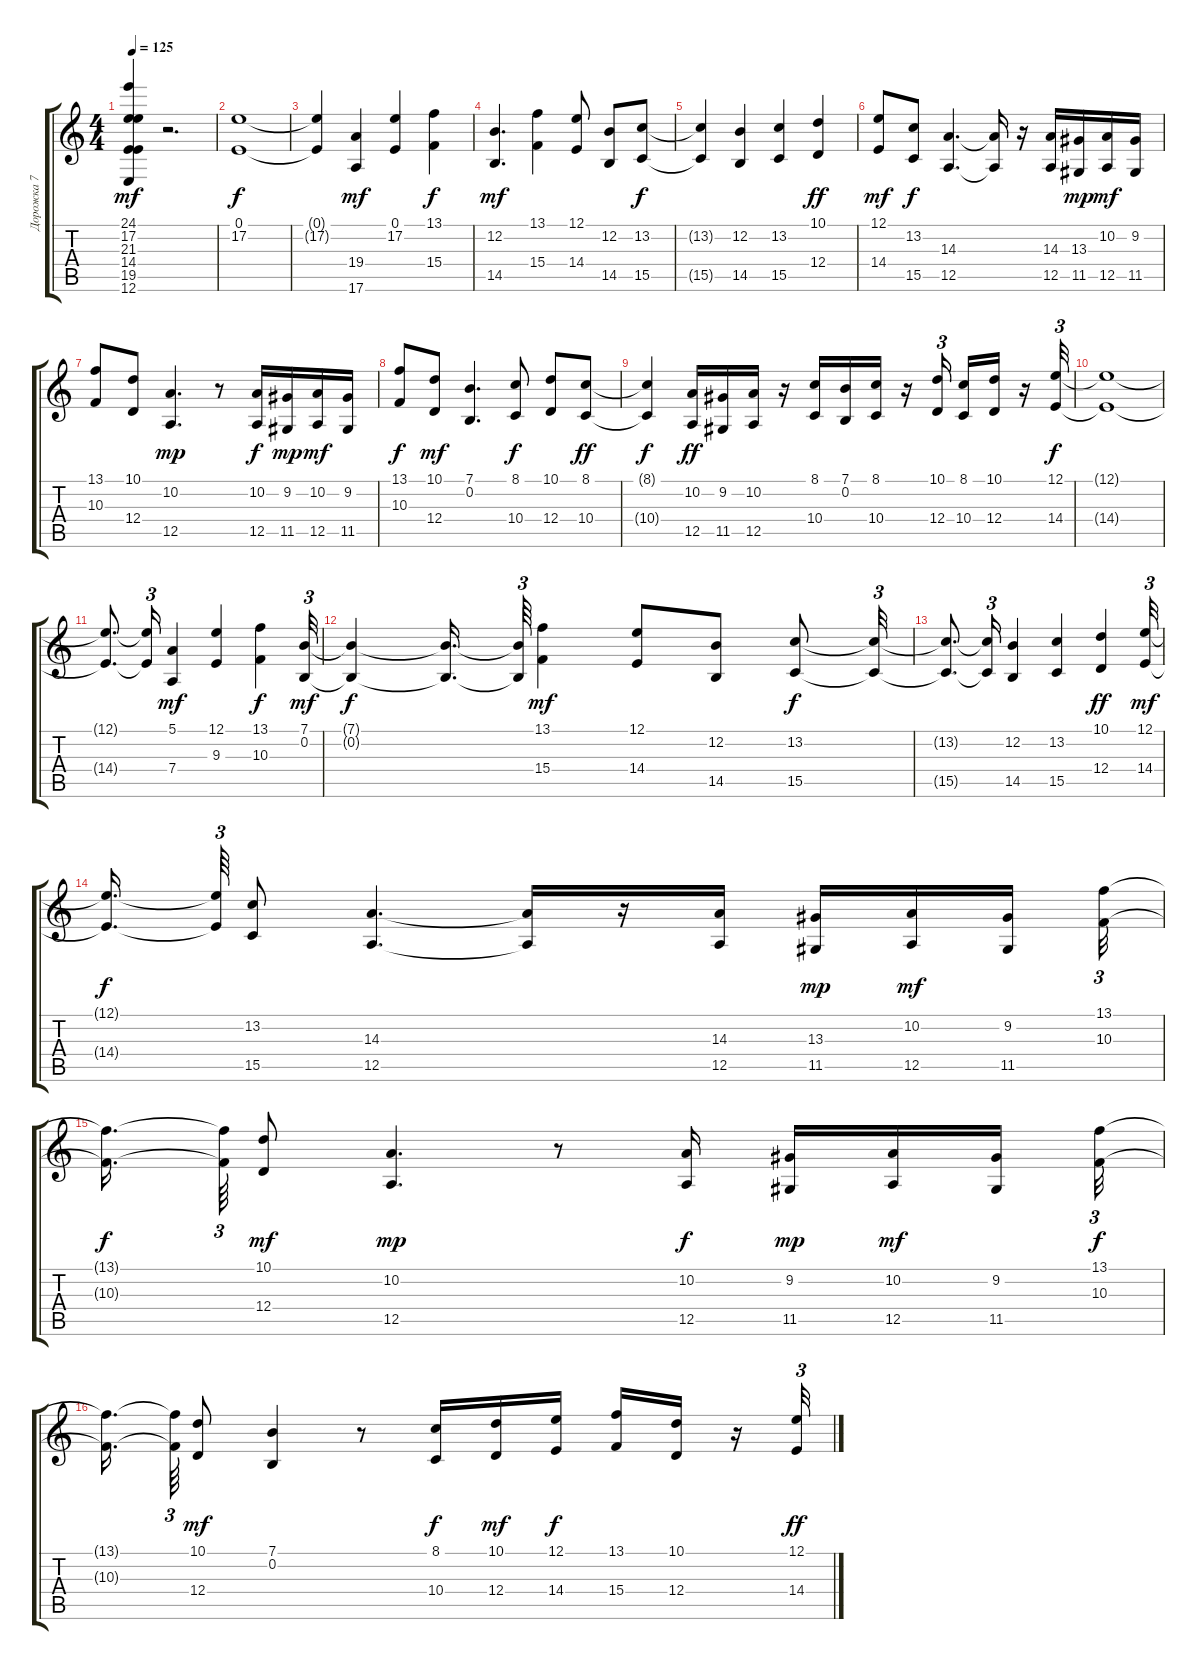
\track ("Дорожка 7" "Дорожка 7") {instrument stringensemble1}
\staff {score tabs}
\tuning (E4 B3 G3 D3 A2 E2) {hide}
\ts (4 4)
\tempo 125
\clef g2
\ks c
(24.1 17.2 21.3 14.4 19.5 12.6).4{dy mf} r.2{d} |
(0.1 17.2).1{dy f} |
(0.1{t} 17.2{t}).4 (19.4 17.6).4{dy mf} (0.1 17.2).4 (13.1 15.4).4{dy f} |
(12.2 14.5).4{d dy mf} (13.1 15.4).4 (12.1 14.4).8 (12.2 14.5).8 (13.2 15.5).8{dy f} |
(13.2{t} 15.5{t}).4 (12.2 14.5).4 (13.2 15.5).4 (10.1 12.4).4{dy ff} |
(12.1 14.4).8{dy mf} (13.2 15.5).8{dy f} (14.3 12.5).4{d} (14.3{t} 12.5{t}).16 r.16 (14.3 12.5).16 (13.3 11.5).16{dy mp} (10.2 12.5).16{dy mf} (9.2 11.5).16 |
(13.1 10.3).8 (10.1 12.4).8 (10.2 12.5).4{d dy mp} r.8 (10.2 12.5).16{dy f} (9.2 11.5).16{dy mp} (10.2 12.5).16{dy mf} (9.2 11.5).16 |
(13.1 10.3).8{dy f} (10.1 12.4).8{dy mf} (7.1 0.2).4{d} (8.1 10.4).8{dy f} (10.1 12.4).8 (8.1 10.4).8{dy ff} |
(8.1{t} 10.4{t}).4{dy f} (10.2 12.5).16{dy ff} (9.2 11.5).16 (10.2 12.5).16 r.16 (8.1 10.4).16 (7.1 0.2).16 (8.1 10.4).16 r.16 (10.1 12.4).16{tu (3 2) beam splitsecondary} (8.1 10.4).16 (10.1 12.4).16 r.16 (12.1 14.4).32{tu (3 2) dy f} |
(12.1{t} 14.4{t}).1 |
(12.1{t} 14.4{t}).8{d} (12.1{t} 14.4{t}).16{tu (3 2)} (5.1 7.4).4{dy mf} (12.1 9.3).4 (13.1 10.3).4{dy f} (7.1 0.2).32{tu (3 2) dy mf} |
(7.1{t} 0.2{t}).4{dy f} (7.1{t} 0.2{t}).16{d} (7.1{t} 0.2{t}).64{tu (3 2)} (13.1 15.4).4{dy mf} (12.1 14.4).8 (12.2 14.5).8 (13.2 15.5).8{dy f} (13.2{t} 15.5{t}).32{tu (3 2)} |
(13.2{t} 15.5{t}).8{d} (13.2{t} 15.5{t}).16{tu (3 2)} (12.2 14.5).4 (13.2 15.5).4 (10.1 12.4).4{dy ff} (12.1 14.4).32{tu (3 2) dy mf} |
(12.1{t} 14.4{t}).16{d dy f beam splitsecondary} (12.1{t} 14.4{t}).64{tu (3 2)} (13.2 15.5).8 (14.3 12.5).4{d} (14.3{t} 12.5{t}).16 r.16 (14.3 12.5).16 (13.3 11.5).16{dy mp} (10.2 12.5).16{dy mf} (9.2 11.5).16{beam splitsecondary} (13.1 10.3).32{tu (3 2)} |
(13.1{t} 10.3{t}).16{d dy f beam splitsecondary} (13.1{t} 10.3{t}).64{tu (3 2)} (10.1 12.4).8{dy mf} (10.2 12.5).4{d dy mp} r.8 (10.2 12.5).16{dy f} (9.2 11.5).16{dy mp} (10.2 12.5).16{dy mf} (9.2 11.5).16{beam splitsecondary} (13.1 10.3).32{tu (3 2) dy f} |
(13.1{t} 10.3{t}).16{d beam splitsecondary} (13.1{t} 10.3{t}).64{tu (3 2)} (10.1 12.4).8{dy mf} (7.1 0.2).4 r.8 (8.1 10.4).16{dy f} (10.1 12.4).16{dy mf} (12.1 14.4).16{dy f} (13.1 15.4).16 (10.1 12.4).16 r.16 (12.1 14.4).32{tu (3 2) dy ff}
